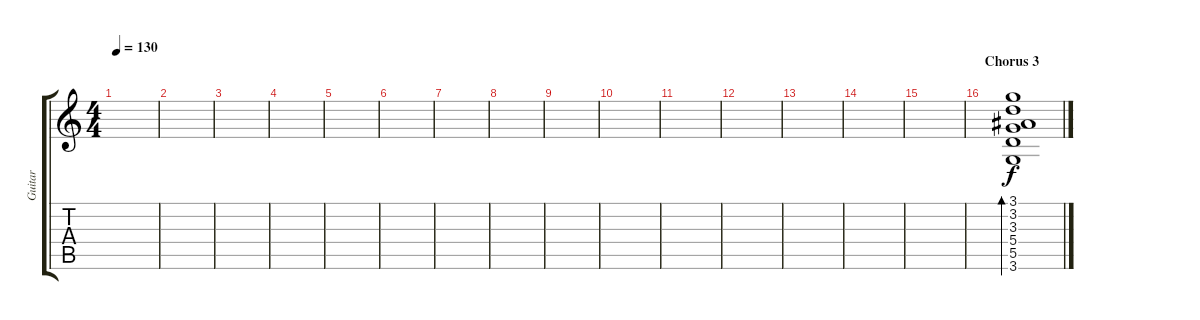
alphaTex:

\track ("Guitar" "Guitar") {instrument acousticguitarnylon}
\staff {score tabs}
\tuning (E4 B3 G3 D3 A2 E2) {hide}
\ts (4 4)
\tempo 130
\clef g2
\ks c
|
|
|
|
|
|
|
|
|
|
|
|
|
|
|
\section ("" "Chorus 3")
(3.1 3.2 3.3 5.4 5.5 3.6).1{bd 60 volume 8}
